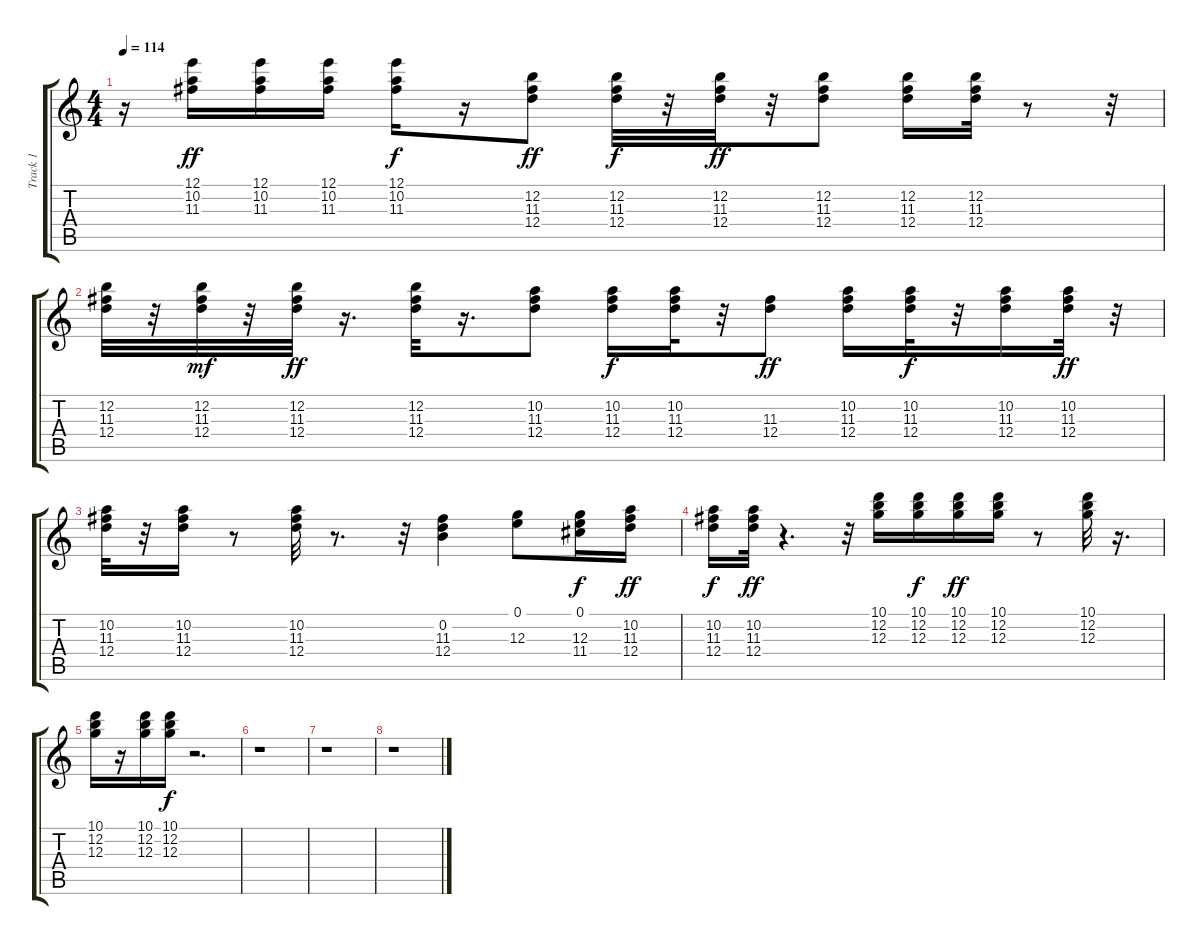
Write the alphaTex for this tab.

\track ("Track 1" "Track 1") {instrument overdrivenguitar}
\staff {score tabs}
\tuning (E4 B3 G3 D3 A2 E2) {hide}
\ts (4 4)
\tempo 114
\clef g2
\ks c
r.16{dy ff} (12.1 10.2 11.3).16 (12.1 10.2 11.3).16 (12.1 10.2 11.3).16 (12.1 10.2 11.3).16{dy f} r.16 (12.2 11.3 12.4).8{dy ff} (12.2 11.3 12.4).32{dy f} r.32 (12.2 11.3 12.4).32{dy ff} r.32 (12.2 11.3 12.4).8 (12.2 11.3 12.4).16 (12.2 11.3 12.4).32 r.8 r.32 |
(12.2 11.3 12.4).32 r.32 (12.2 11.3 12.4).32{dy mf} r.32 (12.2 11.3 12.4).32{dy ff} r.16{d} (12.2 11.3 12.4).32 r.16{d} (10.2 11.3 12.4).8 (10.2 11.3 12.4).16{dy f} (10.2 11.3 12.4).32 r.32 (11.3 12.4).8{dy ff} (10.2 11.3 12.4).16 (10.2 11.3 12.4).32{dy f} r.32 (10.2 11.3 12.4).16 (10.2 11.3 12.4).32{dy ff} r.32 |
(10.2 11.3 12.4).32 r.32 (10.2 11.3 12.4).16 r.8 (10.2 11.3 12.4).32 r.8{d} r.32 (0.2 11.3 12.4).4 (0.1 12.3).8 (0.1 12.3 11.4).16{dy f} (10.2 11.3 12.4).16{dy ff} |
(10.2 11.3 12.4).16{dy f} (10.2 11.3 12.4).32{dy ff} r.4{d} r.32 (10.1 12.2 12.3).16 (10.1 12.2 12.3).16{dy f} (10.1 12.2 12.3).16{dy ff} (10.1 12.2 12.3).16 r.8 (10.1 12.2 12.3).32 r.16{d} |
(10.1 12.2 12.3).16 r.16 (10.1 12.2 12.3).16 (10.1 12.2 12.3).16{dy f} r.2{d} |
r.1 |
r.1 |
r.1
